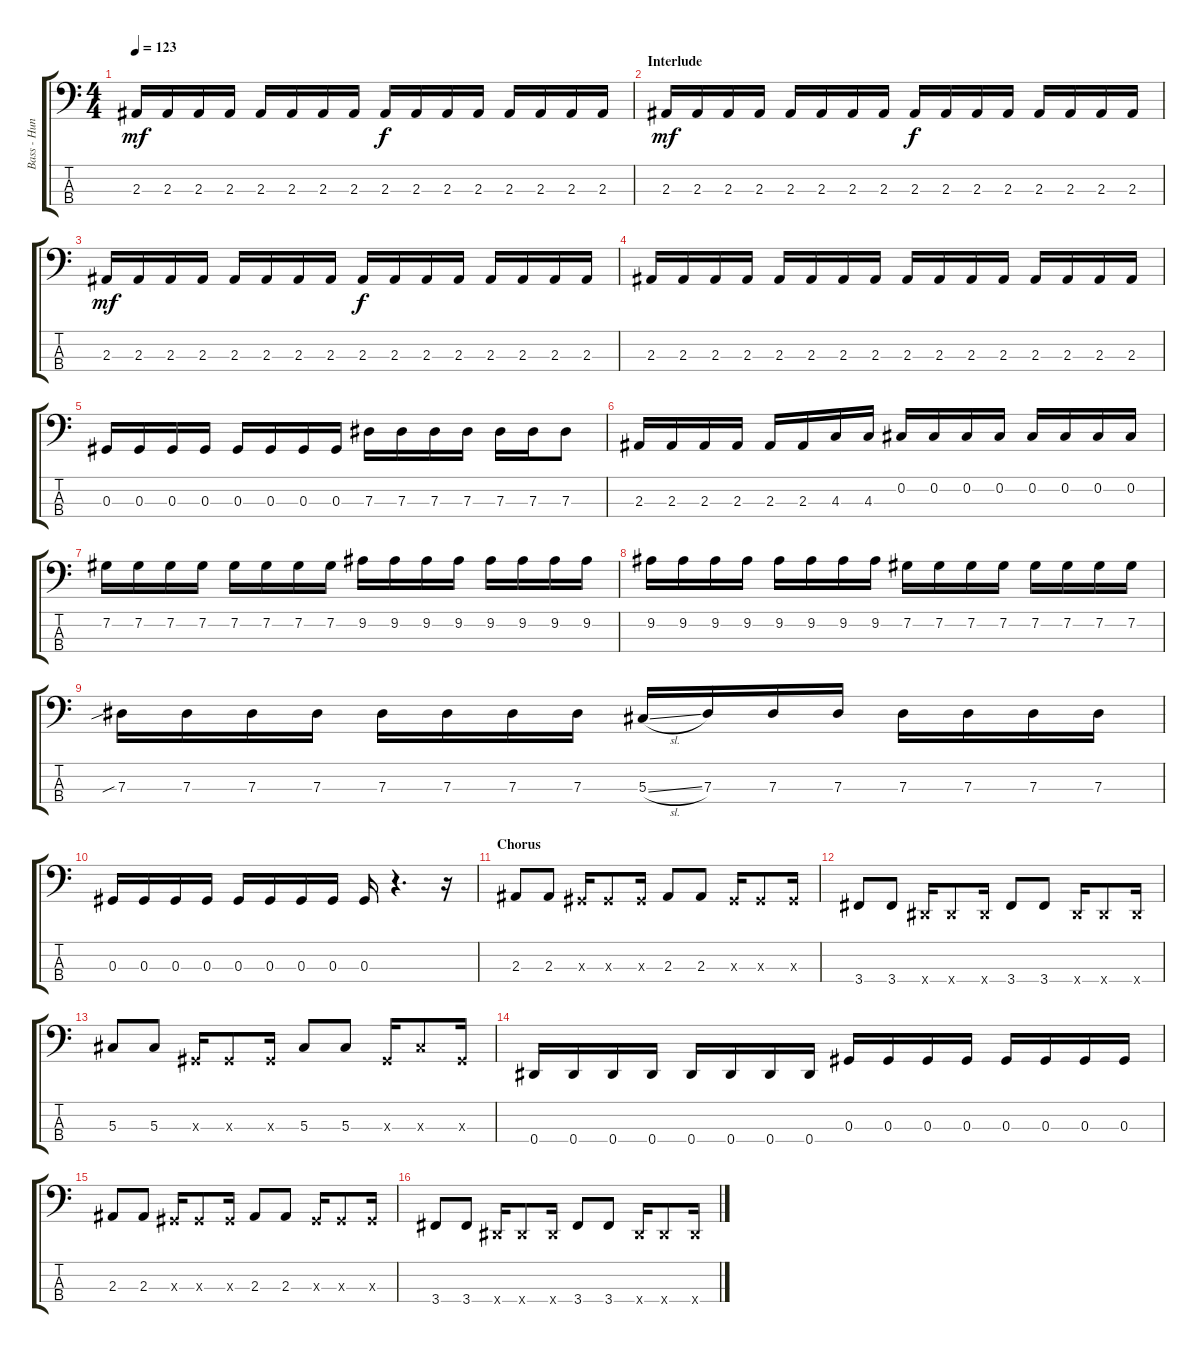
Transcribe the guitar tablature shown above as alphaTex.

\track ("Bass - Hunter" "Bass - Hun") {instrument electricbasspick}
\staff {score tabs}
\tuning (Gb2 Db2 Ab1 Eb1) {hide}
\ts (4 4)
\tempo 123
\clef f4
\ks c
2.3.16{dy mf} 2.3.16 2.3.16 2.3.16 2.3.16 2.3.16 2.3.16 2.3.16 2.3.16{dy f} 2.3.16 2.3.16 2.3.16 2.3.16 2.3.16 2.3.16 2.3.16 |
\section ("" "Interlude")
2.3.16{dy mf} 2.3.16 2.3.16 2.3.16 2.3.16 2.3.16 2.3.16 2.3.16 2.3.16{dy f} 2.3.16 2.3.16 2.3.16 2.3.16 2.3.16 2.3.16 2.3.16 |
2.3.16{dy mf} 2.3.16 2.3.16 2.3.16 2.3.16 2.3.16 2.3.16 2.3.16 2.3.16{dy f} 2.3.16 2.3.16 2.3.16 2.3.16 2.3.16 2.3.16 2.3.16 |
2.3.16 2.3.16 2.3.16 2.3.16 2.3.16 2.3.16 2.3.16 2.3.16 2.3.16 2.3.16 2.3.16 2.3.16 2.3.16 2.3.16 2.3.16 2.3.16 |
0.3.16 0.3.16 0.3.16 0.3.16 0.3.16 0.3.16 0.3.16 0.3.16 7.3.16 7.3.16 7.3.16 7.3.16 7.3.16 7.3.16 7.3.8 |
2.3.16 2.3.16 2.3.16 2.3.16 2.3.16 2.3.16 4.3.16 4.3.16 0.2.16 0.2.16 0.2.16 0.2.16 0.2.16 0.2.16 0.2.16 0.2.16 |
7.2.16 7.2.16 7.2.16 7.2.16 7.2.16 7.2.16 7.2.16 7.2.16 9.2.16 9.2.16 9.2.16 9.2.16 9.2.16 9.2.16 9.2.16 9.2.16 |
9.2.16 9.2.16 9.2.16 9.2.16 9.2.16 9.2.16 9.2.16 9.2.16 7.2.16 7.2.16 7.2.16 7.2.16 7.2.16 7.2.16 7.2.16 7.2.16 |
7.3{sib}.16 7.3.16 7.3.16 7.3.16 7.3.16 7.3.16 7.3.16 7.3.16 5.3{sl}.16 7.3.16 7.3.16 7.3.16 7.3.16 7.3.16 7.3.16 7.3.16 |
0.3.16 0.3.16 0.3.16 0.3.16 0.3.16 0.3.16 0.3.16 0.3.16 0.3.16 r.4{d} r.16 |
\section ("" "Chorus")
2.3.8 2.3.8 0.3{x}.16 0.3{x}.8 0.3{x}.16 2.3.8 2.3.8 0.3{x}.16 0.3{x}.8 0.3{x}.16 |
3.4.8 3.4.8 0.4{x}.16 0.4{x}.8 0.4{x}.16 3.4.8 3.4.8 0.4{x}.16 0.4{x}.8 0.4{x}.16 |
5.3.8 5.3.8 0.3{x}.16 0.3{x}.8 0.3{x}.16 5.3.8 5.3.8 0.3{x}.16 5.3{x}.8 0.3{x}.16 |
0.4.16 0.4.16 0.4.16 0.4.16 0.4.16 0.4.16 0.4.16 0.4.16 0.3.16 0.3.16 0.3.16 0.3.16 0.3.16 0.3.16 0.3.16 0.3.16 |
2.3.8 2.3.8 0.3{x}.16 0.3{x}.8 0.3{x}.16 2.3.8 2.3.8 0.3{x}.16 0.3{x}.8 0.3{x}.16 |
3.4.8 3.4.8 0.4{x}.16 0.4{x}.8 0.4{x}.16 3.4.8 3.4.8 0.4{x}.16 0.4{x}.8 0.4{x}.16
